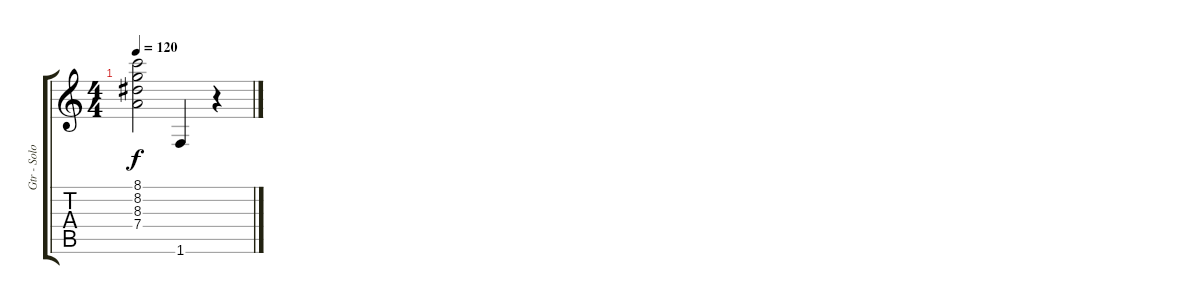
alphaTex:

\track ("Gtr - Solo" "Gtr - Solo") {instrument overdrivenguitar}
\staff {score tabs}
\tuning (E4 B3 G3 D3 A2 E2) {hide}
\ts (4 4)
\tempo 120
\clef g2
\ks c
(8.1{t} 8.2{t} 8.3{t} 7.4{t}).2{dy f} 1.6.4 r.4
